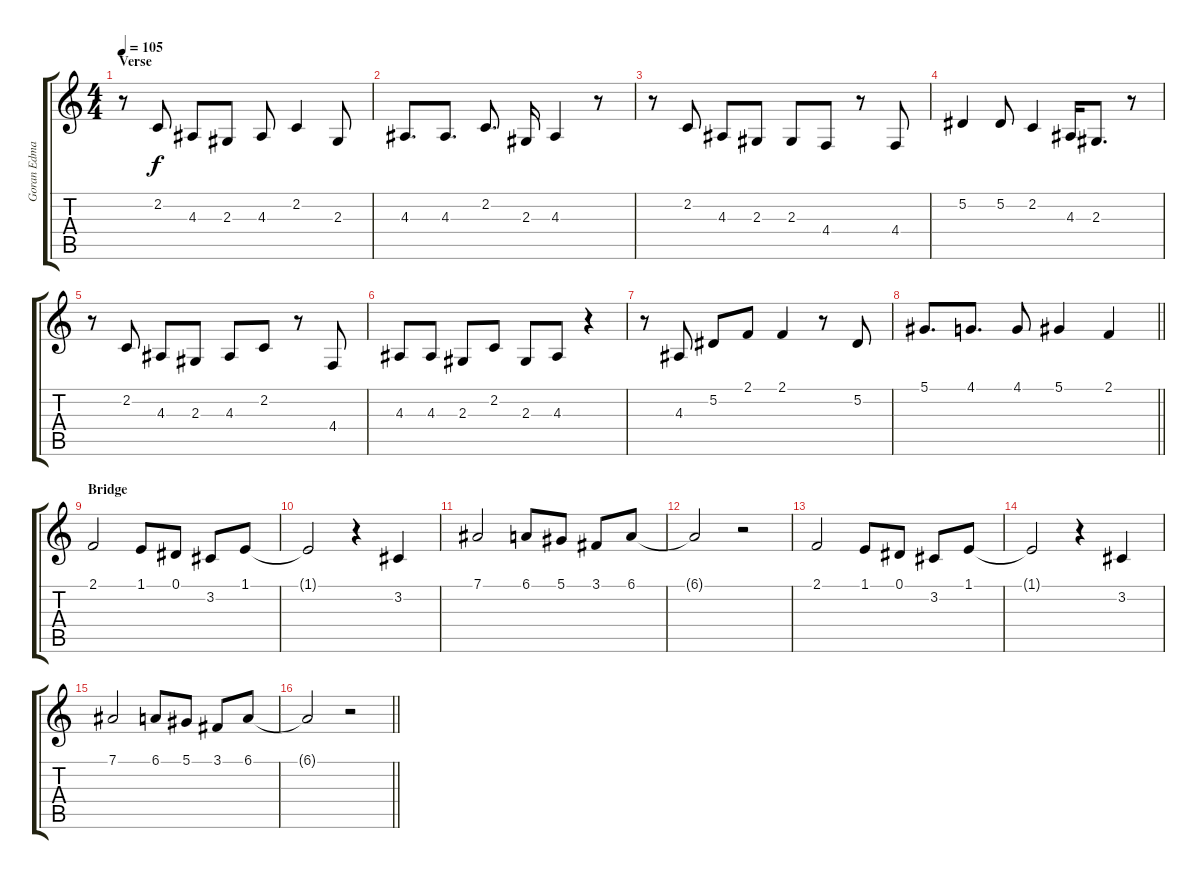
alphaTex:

\track ("Goran Edman" "Goran Edma") {instrument lead2sawtooth}
\staff {score tabs}
\tuning (Eb4 Bb3 Gb3 Db3 Ab2 Eb2) {hide}
\ts (4 4)
\section ("" "Verse")
\tempo 105
\clef g2
\ks c
r.8{dy f} 2.2.8 4.3.8 2.3.8 4.3.8 2.2.4 2.3.8 |
4.3.8{d} 4.3.8{d} 2.2.8{d} 2.3.16 4.3.4 r.8 |
r.8 2.2.8 4.3.8 2.3.8 2.3.8 4.4.8 r.8 4.4.8 |
5.2.4 5.2.8 2.2.4 4.3.16 2.3.8{d} r.8 |
r.8 2.2.8 4.3.8 2.3.8 4.3.8 2.2.8 r.8 4.4.8 |
4.3.8 4.3.8 2.3.8 2.2.8 2.3.8 4.3.8 r.4 |
r.8 4.3.8 5.2.8 2.1.8 2.1.4 r.8 5.2.8 |
\barLineRight lightlight
5.1.8{d} 4.1.8{d} 4.1.8 5.1.4 2.1.4 |
\section ("" "Bridge")
2.1.2 1.1.8 0.1.8 3.2.8 1.1.8 |
1.1{t}.2 r.4 3.2.4 |
7.1.2 6.1.8 5.1.8 3.1.8 6.1.8 |
6.1{t}.2 r.2 |
2.1.2 1.1.8 0.1.8 3.2.8 1.1.8 |
1.1{t}.2 r.4 3.2.4 |
7.1.2 6.1.8 5.1.8 3.1.8 6.1.8 |
\barLineRight lightlight
6.1{t}.2 r.2
